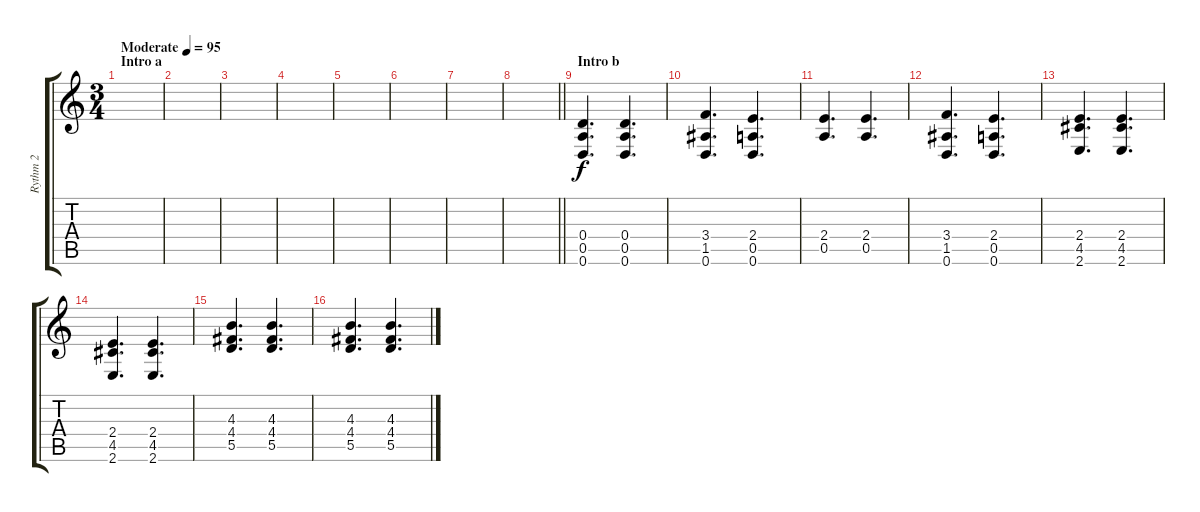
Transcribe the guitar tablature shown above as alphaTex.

\track ("Rythm 2" "Rythm 2") {instrument distortionguitar}
\staff {score tabs}
\tuning (E4 B3 G3 D3 A2 D2) {hide}
\ts (3 4)
\section ("" "Intro a")
\tempo (95 "Moderate")
\clef g2
\ks c
|
|
|
|
|
|
|
\barLineRight lightlight
|
\section ("" "Intro b")
(0.4 0.5 0.6).4{d volume 13} (0.4 0.5 0.6).4{d} |
(3.4 1.5 0.6).4{d} (2.4 0.5 0.6).4{d} |
(2.4 0.5).4{d} (2.4 0.5).4{d} |
(3.4 1.5 0.6).4{d} (2.4 0.5 0.6).4{d} |
(2.4 4.5 2.6).4{d} (2.4 4.5 2.6).4{d} |
(2.4 4.5 2.6).4{d} (2.4 4.5 2.6).4{d} |
(4.3 4.4 5.5).4{d} (4.3 4.4 5.5).4{d} |
(4.3 4.4 5.5).4{d} (4.3 4.4 5.5).4{d}
